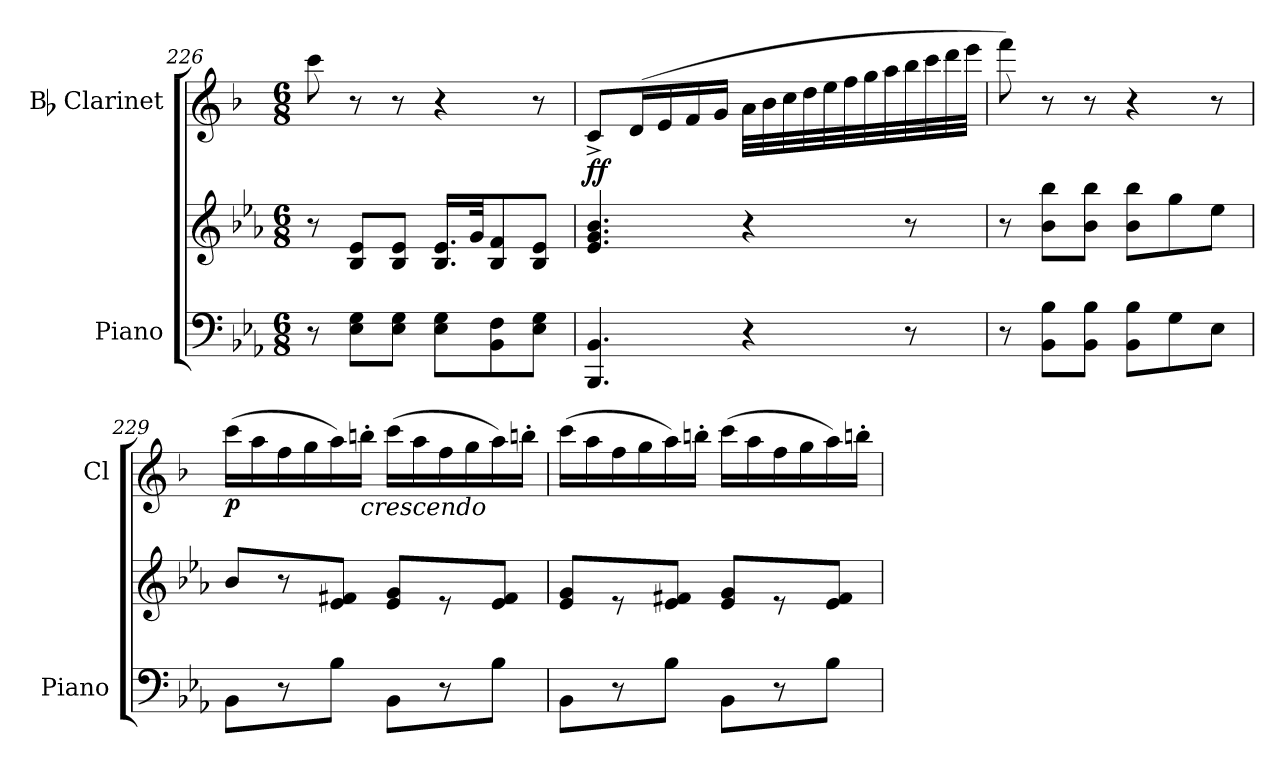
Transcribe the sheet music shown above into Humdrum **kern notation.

**kern	**kern	**kern	**dynam
*part2	*part2	*part1	*part1
*staff3	*staff2	*staff1	*staff1
*I"Piano	*	*I"Bb Clarinet	*
*I'Piano	*	*I'Cl	*
*clefF4	*clefG2	*clefG2	*
*	*	*ITrd1c2	*
*k[b-e-a-]	*k[b-e-a-]	*k[b-e-a-]	*
*E-:	*E-:	*E-:	*
*M6/8	*M6/8	*M6/8	*
=226	=226	=226	=226
8r	8r	8bb-\	.
8E-\ 8G\L	8B-/ 8e-/L	8r	.
8E-\ 8G\J	8B-/ 8e-/J	8r	.
8E-\ 8G\L	16.B-/ 16.e-/LL	4r	.
.	32g/Jk	.	.
8BB-\ 8F\	8B-/ 8f/	.	.
8E-\ 8G\J	8B-/ 8e-/J	8r	.
=227	=227	=227	=227
!	!	!	!LO:DY:b
4.BBB-/ 4.BB-/	4.e-/ 4.g/ 4.b-/	8B-^</L	ff
.	.	(>16c/L	.
.	.	16d/	.
.	.	16e-/	.
.	.	16f/JJ	.
4r	4r	32g\LLL	.
.	.	32a-\	.
.	.	32b-\	.
.	.	32cc\	.
.	.	32dd\	.
.	.	32ee-\	.
.	.	32ff\	.
.	.	32gg\	.
8r	8r	32aa-\	.
.	.	32bb-\	.
.	.	32ccc\	.
.	.	32ddd\JJJ	.
=228	=228	=228	=228
8r	8r	8eee-\)	.
8BB-\ 8B-\L	8b-\ 8bb-\L	8r	.
8BB-\ 8B-\J	8b-\ 8bb-\J	8r	.
8BB-\ 8B-\L	8b-\ 8bb-\L	4r	.
8G\	8gg\	.	.
8E-\J	8ee-\J	8r	.
=229	=229	=229	=229
!	!	!	!LO:DY:b
8BB-\L	8b-/L	(>16bb-\LL	p
.	.	16gg\	.
8r	8r	16ee-\	.
.	.	16ff\	.
8B-\J	8e-/ 8f#X/J	16gg\)	.
!	!	!LO:TX:b:i:t=crescendo	!
.	.	16aan'>\JJ	.
8BB-\L	8e-/ 8g/L	(>16bb-\LL	.
.	.	16gg\	.
8r	8r	16ee-\	.
.	.	16ff\	.
8B-\J	8e-/ 8f#/J	16gg\)	.
.	.	16aan'>\JJ	.
!!LO:LB:g=z
=230	=230	=230	=230
8BB-\L	8e-/ 8g/L	(>16bb-\LL	.
.	.	16gg\	.
8r	8r	16ee-\	.
.	.	16ff\	.
8B-\J	8e-/ 8f#X/J	16gg\)	.
.	.	16aan'>\JJ	.
8BB-\L	8e-/ 8g/L	(>16bb-\LL	.
.	.	16gg\	.
8r	8r	16ee-\	.
.	.	16ff\	.
8B-\J	8e-/ 8f#/J	16gg\)	.
.	.	16aan'>\JJ	.
=	=	=	=
*-	*-	*-	*-
